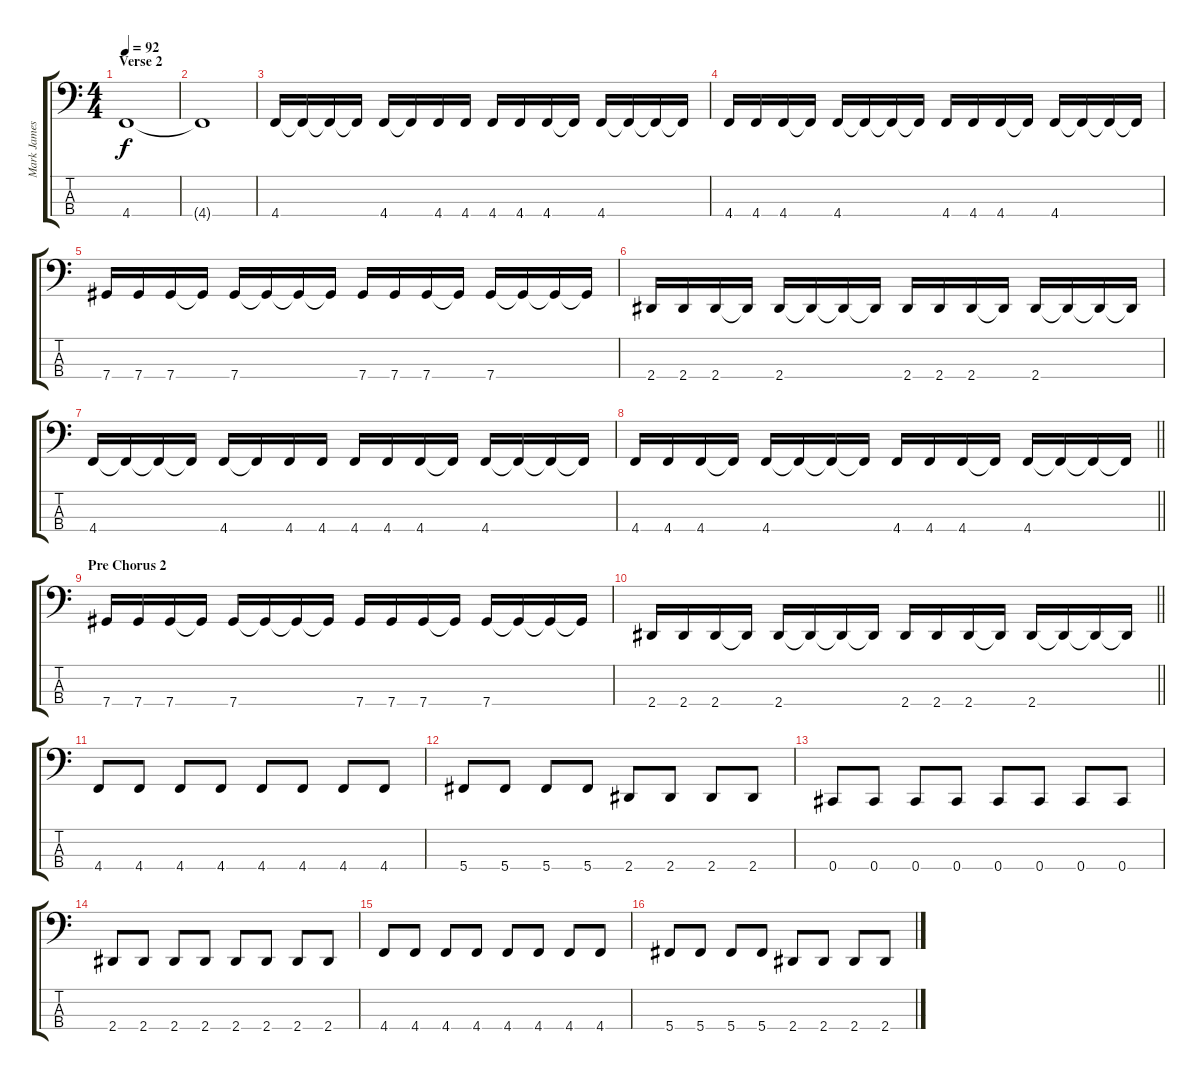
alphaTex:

\track ("Mark James" "Mark James") {instrument electricbassfinger}
\staff {score tabs}
\tuning (Gb2 Db2 Ab1 Db1) {hide}
\ts (4 4)
\section ("" "Verse 2")
\tempo 92
\clef f4
\ks c
4.4{t}.1{dy f} |
4.4{t}.1 |
4.4.16 4.4{t}.16 4.4{t}.16 4.4{t}.16 4.4.16 4.4{t}.16 4.4.16 4.4.16 4.4.16 4.4.16 4.4.16 4.4{t}.16 4.4.16 4.4{t}.16 4.4{t}.16 4.4{t}.16 |
4.4.16 4.4.16 4.4.16 4.4{t}.16 4.4.16 4.4{t}.16 4.4{t}.16 4.4{t}.16 4.4.16 4.4.16 4.4.16 4.4{t}.16 4.4.16 4.4{t}.16 4.4{t}.16 4.4{t}.16 |
7.4.16 7.4.16 7.4.16 7.4{t}.16 7.4.16 7.4{t}.16 7.4{t}.16 7.4{t}.16 7.4.16 7.4.16 7.4.16 7.4{t}.16 7.4.16 7.4{t}.16 7.4{t}.16 7.4{t}.16 |
2.4.16 2.4.16 2.4.16 2.4{t}.16 2.4.16 2.4{t}.16 2.4{t}.16 2.4{t}.16 2.4.16 2.4.16 2.4.16 2.4{t}.16 2.4.16 2.4{t}.16 2.4{t}.16 2.4{t}.16 |
4.4.16 4.4{t}.16 4.4{t}.16 4.4{t}.16 4.4.16 4.4{t}.16 4.4.16 4.4.16 4.4.16 4.4.16 4.4.16 4.4{t}.16 4.4.16 4.4{t}.16 4.4{t}.16 4.4{t}.16 |
\barLineRight lightlight
4.4.16 4.4.16 4.4.16 4.4{t}.16 4.4.16 4.4{t}.16 4.4{t}.16 4.4{t}.16 4.4.16 4.4.16 4.4.16 4.4{t}.16 4.4.16 4.4{t}.16 4.4{t}.16 4.4{t}.16 |
\section ("" "Pre Chorus 2")
7.4.16 7.4.16 7.4.16 7.4{t}.16 7.4.16 7.4{t}.16 7.4{t}.16 7.4{t}.16 7.4.16 7.4.16 7.4.16 7.4{t}.16 7.4.16 7.4{t}.16 7.4{t}.16 7.4{t}.16 |
\barLineRight lightlight
2.4.16 2.4.16 2.4.16 2.4{t}.16 2.4.16 2.4{t}.16 2.4{t}.16 2.4{t}.16 2.4.16 2.4.16 2.4.16 2.4{t}.16 2.4.16 2.4{t}.16 2.4{t}.16 2.4{t}.16 |
4.4.8 4.4.8 4.4.8 4.4.8 4.4.8 4.4.8 4.4.8 4.4.8 |
5.4.8 5.4.8 5.4.8 5.4.8 2.4.8 2.4.8 2.4.8 2.4.8 |
0.4.8 0.4.8 0.4.8 0.4.8 0.4.8 0.4.8 0.4.8 0.4.8 |
2.4.8 2.4.8 2.4.8 2.4.8 2.4.8 2.4.8 2.4.8 2.4.8 |
4.4.8 4.4.8 4.4.8 4.4.8 4.4.8 4.4.8 4.4.8 4.4.8 |
5.4.8 5.4.8 5.4.8 5.4.8 2.4.8 2.4.8 2.4.8 2.4.8
